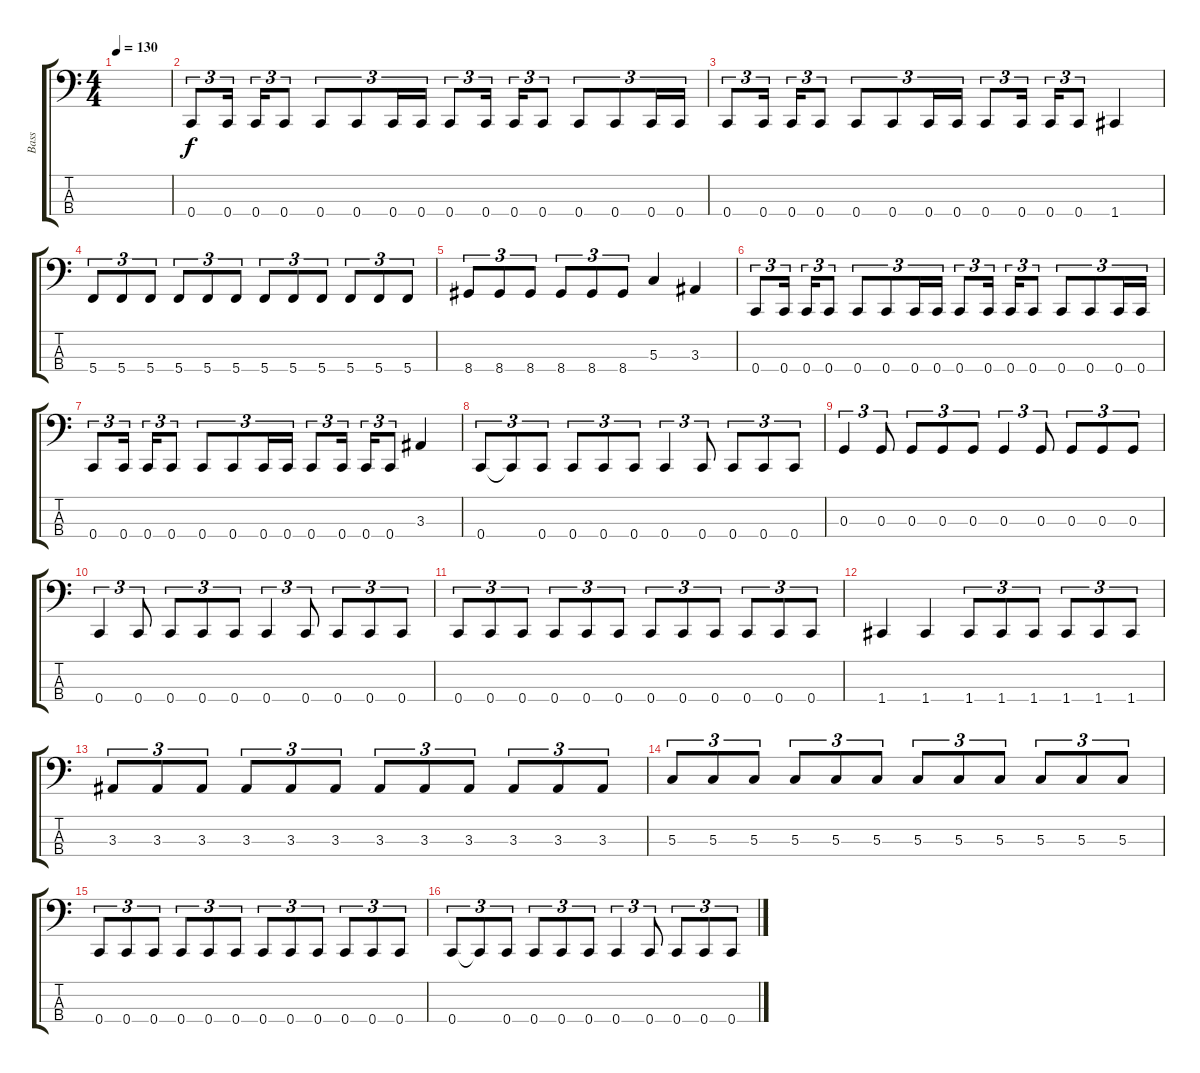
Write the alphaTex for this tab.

\track ("Bass" "Bass") {instrument electricbassfinger}
\staff {score tabs}
\tuning (F2 C2 G1 C1) {hide}
\ts (4 4)
\tempo 130
\clef f4
\ks c
|
0.4.8{tu (3 2)} 0.4.16{tu (3 2)} 0.4.16{tu (3 2)} 0.4.8{tu (3 2)} 0.4.8{tu (3 2)} 0.4.8{tu (3 2)} 0.4.16{tu (3 2)} 0.4.16{tu (3 2)} 0.4.8{tu (3 2)} 0.4.16{tu (3 2)} 0.4.16{tu (3 2)} 0.4.8{tu (3 2)} 0.4.8{tu (3 2)} 0.4.8{tu (3 2)} 0.4.16{tu (3 2)} 0.4.16{tu (3 2)} |
0.4.8{tu (3 2)} 0.4.16{tu (3 2)} 0.4.16{tu (3 2)} 0.4.8{tu (3 2)} 0.4.8{tu (3 2)} 0.4.8{tu (3 2)} 0.4.16{tu (3 2)} 0.4.16{tu (3 2)} 0.4.8{tu (3 2)} 0.4.16{tu (3 2)} 0.4.16{tu (3 2)} 0.4.8{tu (3 2)} 1.4.4 |
5.4.8{tu (3 2)} 5.4.8{tu (3 2)} 5.4.8{tu (3 2)} 5.4.8{tu (3 2)} 5.4.8{tu (3 2)} 5.4.8{tu (3 2)} 5.4.8{tu (3 2)} 5.4.8{tu (3 2)} 5.4.8{tu (3 2)} 5.4.8{tu (3 2)} 5.4.8{tu (3 2)} 5.4.8{tu (3 2)} |
8.4.8{tu (3 2)} 8.4.8{tu (3 2)} 8.4.8{tu (3 2)} 8.4.8{tu (3 2)} 8.4.8{tu (3 2)} 8.4.8{tu (3 2)} 5.3.4 3.3.4 |
0.4.8{tu (3 2)} 0.4.16{tu (3 2)} 0.4.16{tu (3 2)} 0.4.8{tu (3 2)} 0.4.8{tu (3 2)} 0.4.8{tu (3 2)} 0.4.16{tu (3 2)} 0.4.16{tu (3 2)} 0.4.8{tu (3 2)} 0.4.16{tu (3 2)} 0.4.16{tu (3 2)} 0.4.8{tu (3 2)} 0.4.8{tu (3 2)} 0.4.8{tu (3 2)} 0.4.16{tu (3 2)} 0.4.16{tu (3 2)} |
0.4.8{tu (3 2)} 0.4.16{tu (3 2)} 0.4.16{tu (3 2)} 0.4.8{tu (3 2)} 0.4.8{tu (3 2)} 0.4.8{tu (3 2)} 0.4.16{tu (3 2)} 0.4.16{tu (3 2)} 0.4.8{tu (3 2)} 0.4.16{tu (3 2)} 0.4.16{tu (3 2)} 0.4.8{tu (3 2)} 3.3.4 |
0.4.8{tu (3 2)} 0.4{t}.8{tu (3 2)} 0.4.8{tu (3 2)} 0.4.8{tu (3 2)} 0.4.8{tu (3 2)} 0.4.8{tu (3 2)} 0.4.4{tu (3 2)} 0.4.8{tu (3 2)} 0.4.8{tu (3 2)} 0.4.8{tu (3 2)} 0.4.8{tu (3 2)} |
0.3.4{tu (3 2)} 0.3.8{tu (3 2)} 0.3.8{tu (3 2)} 0.3.8{tu (3 2)} 0.3.8{tu (3 2)} 0.3.4{tu (3 2)} 0.3.8{tu (3 2)} 0.3.8{tu (3 2)} 0.3.8{tu (3 2)} 0.3.8{tu (3 2)} |
0.4.4{tu (3 2)} 0.4.8{tu (3 2)} 0.4.8{tu (3 2)} 0.4.8{tu (3 2)} 0.4.8{tu (3 2)} 0.4.4{tu (3 2)} 0.4.8{tu (3 2)} 0.4.8{tu (3 2)} 0.4.8{tu (3 2)} 0.4.8{tu (3 2)} |
0.4.8{tu (3 2)} 0.4.8{tu (3 2)} 0.4.8{tu (3 2)} 0.4.8{tu (3 2)} 0.4.8{tu (3 2)} 0.4.8{tu (3 2)} 0.4.8{tu (3 2)} 0.4.8{tu (3 2)} 0.4.8{tu (3 2)} 0.4.8{tu (3 2)} 0.4.8{tu (3 2)} 0.4.8{tu (3 2)} |
1.4.4 1.4.4 1.4.8{tu (3 2)} 1.4.8{tu (3 2)} 1.4.8{tu (3 2)} 1.4.8{tu (3 2)} 1.4.8{tu (3 2)} 1.4.8{tu (3 2)} |
3.3.8{tu (3 2)} 3.3.8{tu (3 2)} 3.3.8{tu (3 2)} 3.3.8{tu (3 2)} 3.3.8{tu (3 2)} 3.3.8{tu (3 2)} 3.3.8{tu (3 2)} 3.3.8{tu (3 2)} 3.3.8{tu (3 2)} 3.3.8{tu (3 2)} 3.3.8{tu (3 2)} 3.3.8{tu (3 2)} |
5.3.8{tu (3 2)} 5.3.8{tu (3 2)} 5.3.8{tu (3 2)} 5.3.8{tu (3 2)} 5.3.8{tu (3 2)} 5.3.8{tu (3 2)} 5.3.8{tu (3 2)} 5.3.8{tu (3 2)} 5.3.8{tu (3 2)} 5.3.8{tu (3 2)} 5.3.8{tu (3 2)} 5.3.8{tu (3 2)} |
0.4.8{tu (3 2)} 0.4.8{tu (3 2)} 0.4.8{tu (3 2)} 0.4.8{tu (3 2)} 0.4.8{tu (3 2)} 0.4.8{tu (3 2)} 0.4.8{tu (3 2)} 0.4.8{tu (3 2)} 0.4.8{tu (3 2)} 0.4.8{tu (3 2)} 0.4.8{tu (3 2)} 0.4.8{tu (3 2)} |
0.4.8{tu (3 2)} 0.4{t}.8{tu (3 2)} 0.4.8{tu (3 2)} 0.4.8{tu (3 2)} 0.4.8{tu (3 2)} 0.4.8{tu (3 2)} 0.4.4{tu (3 2)} 0.4.8{tu (3 2)} 0.4.8{tu (3 2)} 0.4.8{tu (3 2)} 0.4.8{tu (3 2)}
